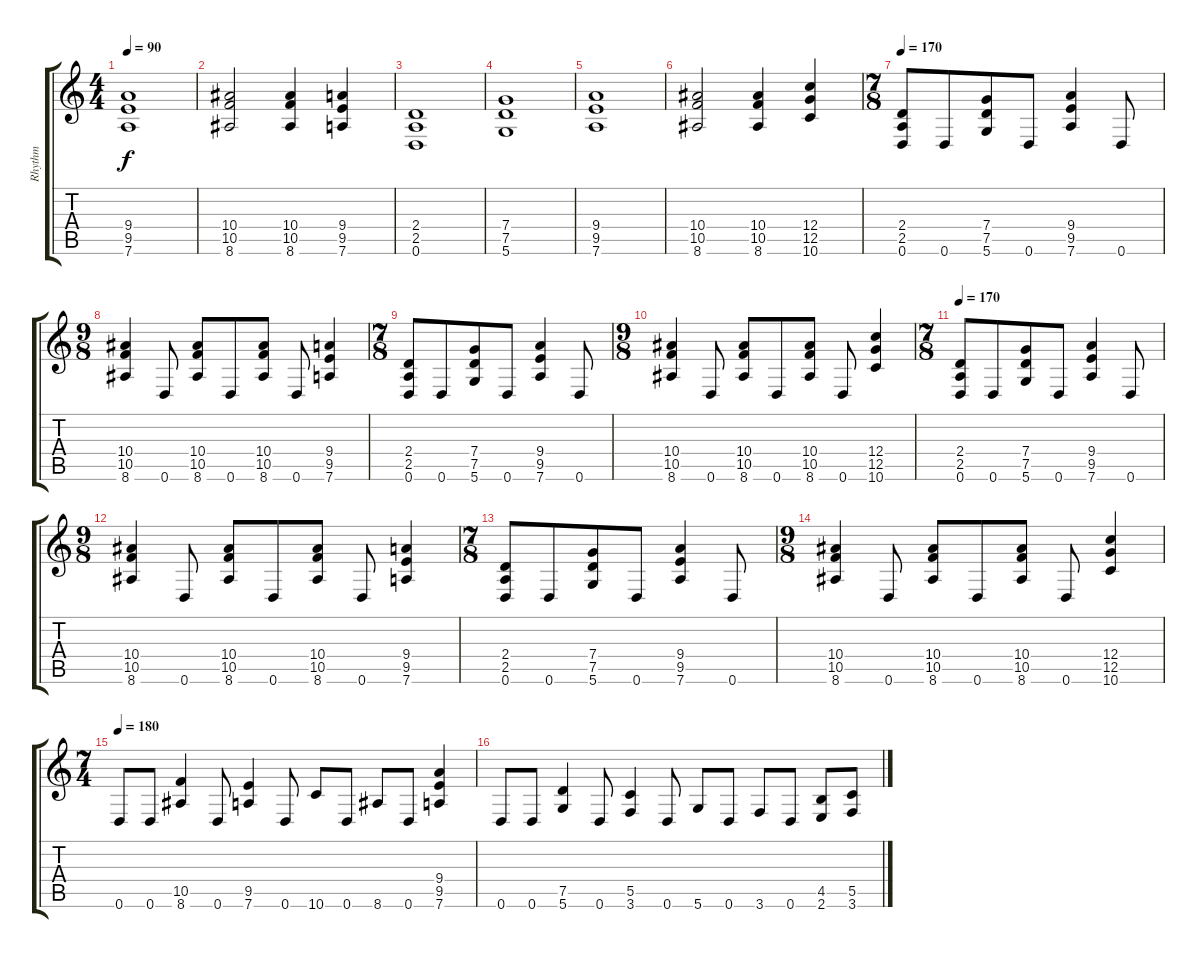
\track ("Rhythm" "Rhythm") {instrument distortionguitar}
\staff {score tabs}
\tuning (D4 A3 F3 C3 G2 D2) {hide}
\ts (4 4)
\tempo 90
\clef g2
\ks c
(9.4 9.5 7.6).1{dy f} |
(10.4 10.5 8.6).2 (10.4 10.5 8.6).4 (9.4 9.5 7.6).4 |
(2.4 2.5 0.6).1 |
(7.4 7.5 5.6).1 |
(9.4 9.5 7.6).1 |
(10.4 10.5 8.6).2 (10.4 10.5 8.6).4 (12.4 12.5 10.6).4 |
\ts (7 8)
\tempo 170
(2.4 2.5 0.6).8 0.6.8 (7.4 7.5 5.6).8 0.6.8 (9.4 9.5 7.6).4 0.6.8 |
\ts (9 8)
(10.4 10.5 8.6).4 0.6.8 (10.4 10.5 8.6).8 0.6.8 (10.4 10.5 8.6).8 0.6.8 (9.4 9.5 7.6).4 |
\ts (7 8)
(2.4 2.5 0.6).8 0.6.8 (7.4 7.5 5.6).8 0.6.8 (9.4 9.5 7.6).4 0.6.8 |
\ts (9 8)
(10.4 10.5 8.6).4 0.6.8 (10.4 10.5 8.6).8 0.6.8 (10.4 10.5 8.6).8 0.6.8 (12.4 12.5 10.6).4 |
\ts (7 8)
\tempo 170
(2.4 2.5 0.6).8 0.6.8 (7.4 7.5 5.6).8 0.6.8 (9.4 9.5 7.6).4 0.6.8 |
\ts (9 8)
(10.4 10.5 8.6).4 0.6.8 (10.4 10.5 8.6).8 0.6.8 (10.4 10.5 8.6).8 0.6.8 (9.4 9.5 7.6).4 |
\ts (7 8)
(2.4 2.5 0.6).8 0.6.8 (7.4 7.5 5.6).8 0.6.8 (9.4 9.5 7.6).4 0.6.8 |
\ts (9 8)
(10.4 10.5 8.6).4 0.6.8 (10.4 10.5 8.6).8 0.6.8 (10.4 10.5 8.6).8 0.6.8 (12.4 12.5 10.6).4 |
\ts (7 4)
\tempo 190
\tempo 180
0.6.8{balance 3} 0.6.8 (10.5 8.6).4 0.6.8 (9.5 7.6).4 0.6.8 10.6.8 0.6.8 8.6.8 0.6.8 (9.4 9.5 7.6).4 |
0.6.8 0.6.8 (7.5 5.6).4 0.6.8 (5.5 3.6).4 0.6.8 5.6.8 0.6.8 3.6.8 0.6.8 (4.5 2.6).8 (5.5 3.6).8
